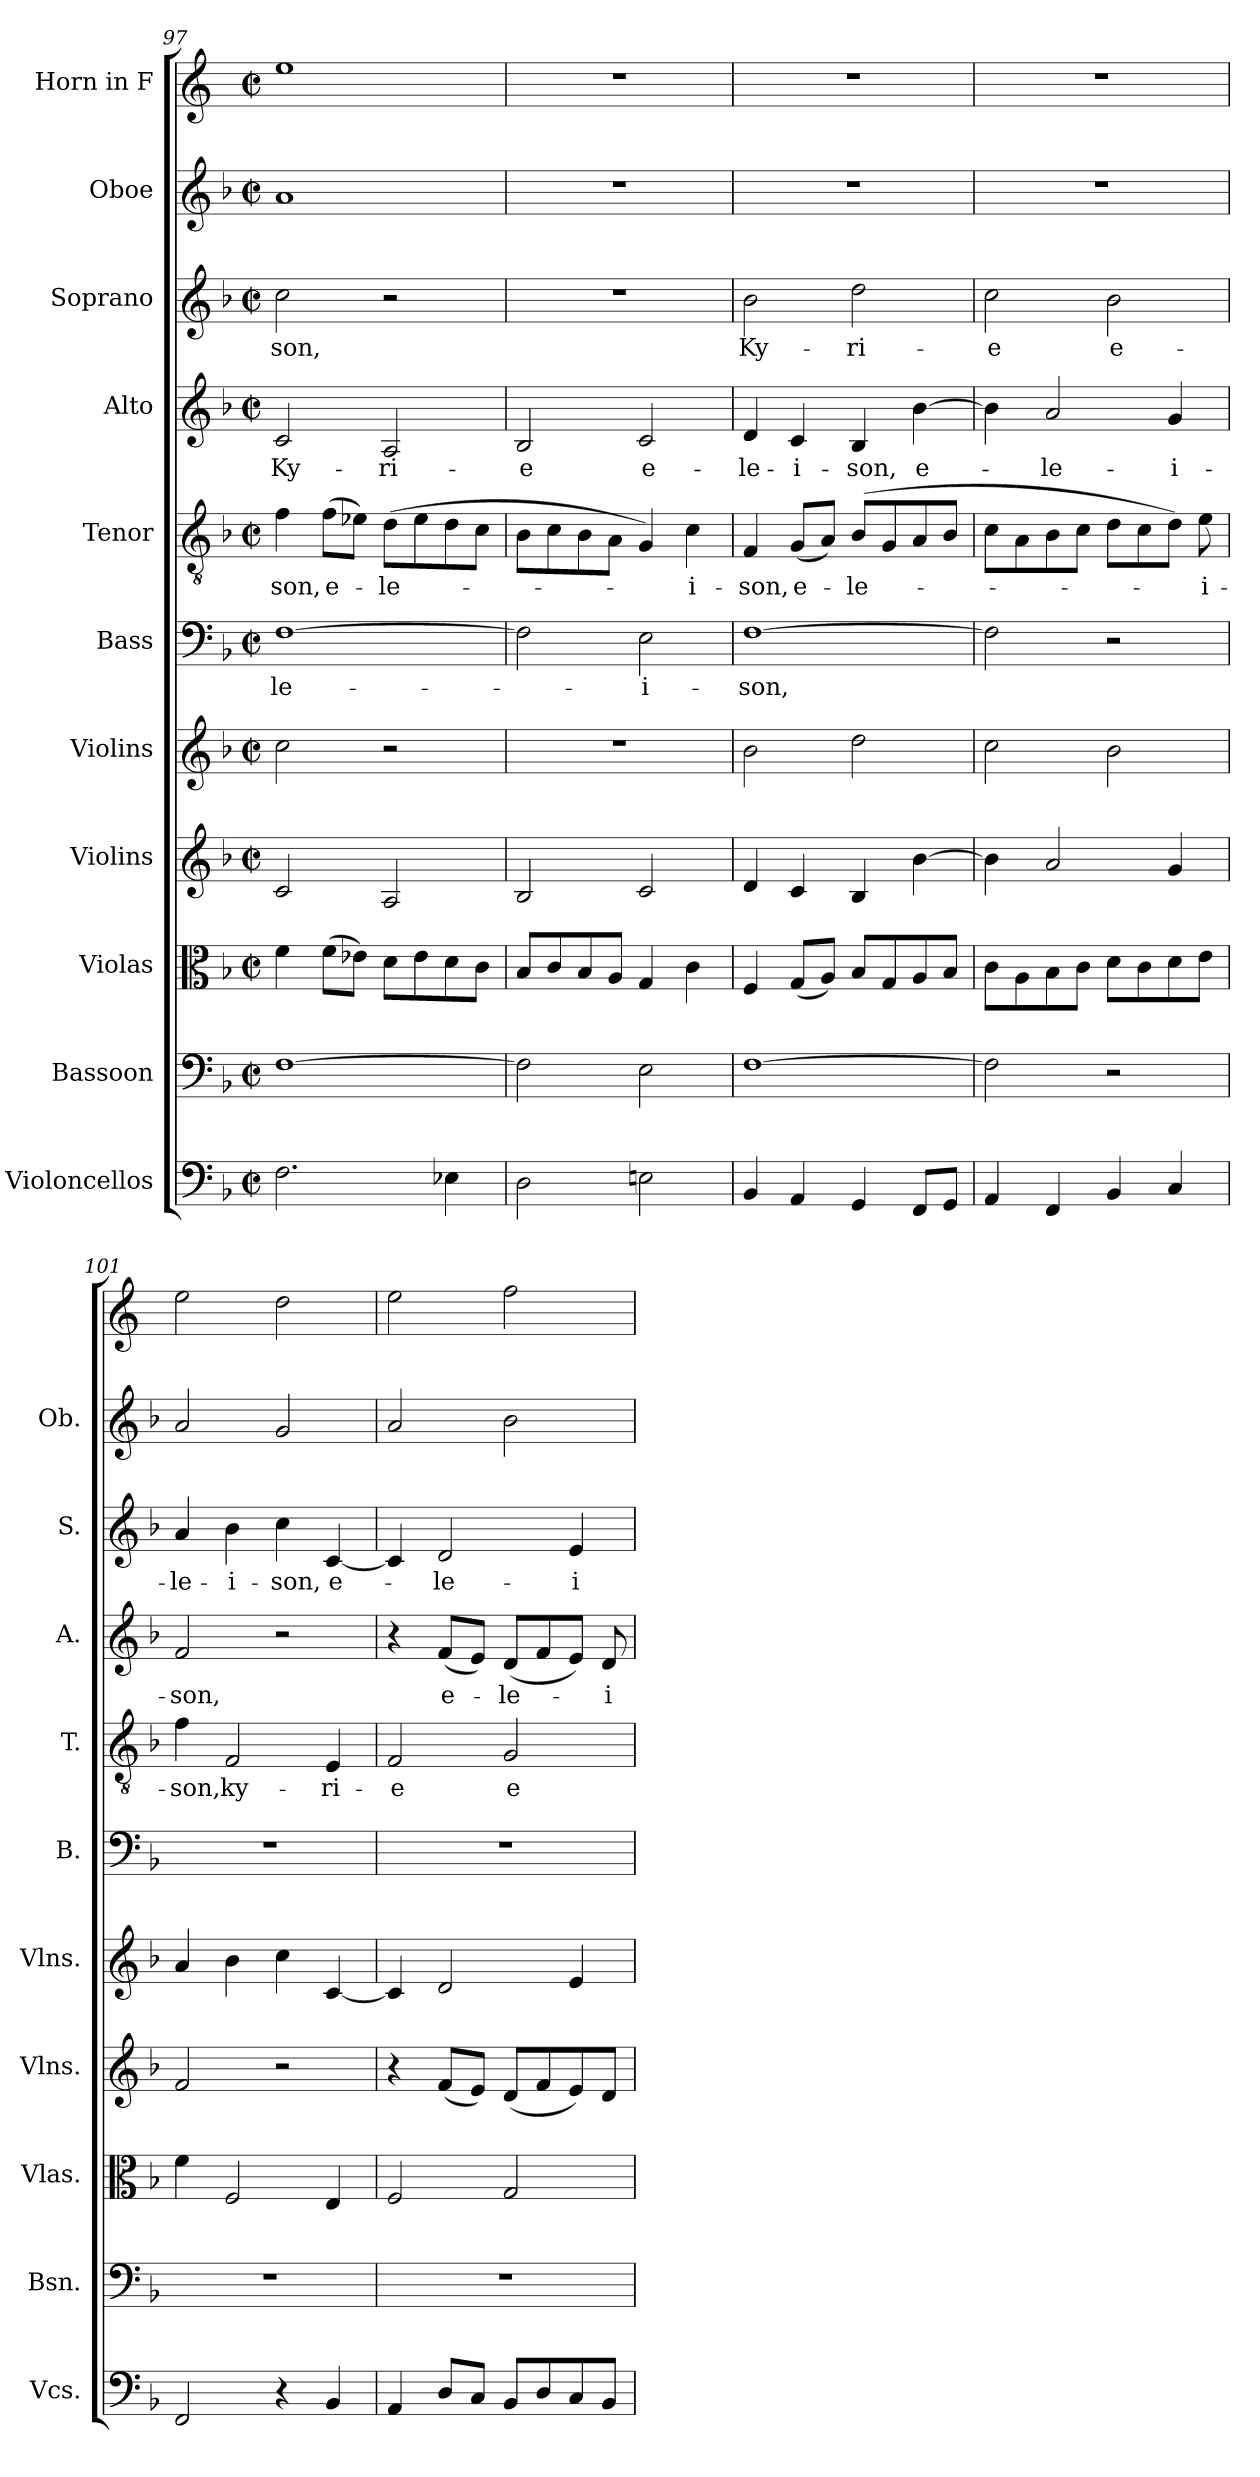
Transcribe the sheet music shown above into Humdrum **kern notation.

**kern	**kern	**kern	**kern	**kern	**kern	**text	**kern	**text	**kern	**text	**kern	**text	**kern	**kern
*part11	*part10	*part9	*part8	*part7	*part6	*part6	*part5	*part5	*part4	*part4	*part3	*part3	*part2	*part1
*staff11	*staff10	*staff9	*staff8	*staff7	*staff6	*staff6	*staff5	*staff5	*staff4	*staff4	*staff3	*staff3	*staff2	*staff1
*I"Violoncellos	*I"Bassoon	*I"Violas	*I"Violins	*I"Violins	*I"Bass	*	*I"Tenor	*	*I"Alto	*	*I"Soprano	*	*I"Oboe	*I"Horn in F
*I'Vcs.	*I'Bsn.	*I'Vlas.	*I'Vlns.	*I'Vlns.	*I'B.	*	*I'T.	*	*I'A.	*	*I'S.	*	*I'Ob.	*
*clefF4	*clefF4	*clefC3	*clefG2	*clefG2	*clefF4	*	*clefGv2	*	*clefG2	*	*clefG2	*	*clefG2	*clefG2
*	*	*	*	*	*	*	*	*	*	*	*	*	*	*ITrd4c7
*k[b-]	*k[b-]	*k[b-]	*k[b-]	*k[b-]	*k[b-]	*	*k[b-]	*	*k[b-]	*	*k[b-]	*	*k[b-]	*k[b-]
*M2/2	*M2/2	*M2/2	*M2/2	*M2/2	*M2/2	*	*M2/2	*	*M2/2	*	*M2/2	*	*M2/2	*M2/2
*met(c|)	*met(c|)	*met(c|)	*met(c|)	*met(c|)	*met(c|)	*	*met(c|)	*	*met(c|)	*	*met(c|)	*	*met(c|)	*met(c|)
=97	=97	=97	=97	=97	=97	=97	=97	=97	=97	=97	=97	=97	=97	=97
!	!	!	!	!	!	!LO:LY:b	!	!LO:LY:b	!	!LO:LY:b	!	!LO:LY:b	!	!
2.F\	[1F	4f\	2c/	2cc\	[1F	-le-	4f\	-son,	2c/	Ky-	2cc\	-son,	1a	1a
!	!	!	!	!	!	!	!	!LO:LY:b	!	!	!	!	!	!
.	.	(>8f\L	.	.	.	.	(>8f\L	e-	.	.	.	.	.	.
.	.	8e-X\J)	.	.	.	.	8e-X\J)	.	.	.	.	.	.	.
!	!	!	!	!	!	!	!	!LO:LY:b	!	!LO:LY:b	!	!	!	!
.	.	8d\L	2A/	2r	.	.	(>8d\L	-le-	2A/	-ri-	2r	.	.	.
.	.	8e-\	.	.	.	.	8e-\	.	.	.	.	.	.	.
4E-X\	.	8d\	.	.	.	.	8d\	.	.	.	.	.	.	.
.	.	8c\J	.	.	.	.	8c\J	.	.	.	.	.	.	.
=98	=98	=98	=98	=98	=98	=98	=98	=98	=98	=98	=98	=98	=98	=98
!	!	!	!	!	!	!	!	!	!	!LO:LY:b	!	!	!	!
2D\	2F\]	8B-/L	2B-/	1r	2F\]	.	8B-\L	.	2B-/	-e	1r	.	1r	1r
.	.	8c/	.	.	.	.	8c\	.	.	.	.	.	.	.
.	.	8B-/	.	.	.	.	8B-\	.	.	.	.	.	.	.
.	.	8A/J	.	.	.	.	8A\J	.	.	.	.	.	.	.
!	!	!	!	!	!	!LO:LY:b	!	!	!	!LO:LY:b	!	!	!	!
2En\	2E\	4G/	2c/	.	2E\	-i-	4G/)	.	2c/	e-	.	.	.	.
!	!	!	!	!	!	!	!	!LO:LY:b	!	!	!	!	!	!
.	.	4c\	.	.	.	.	4c\	-i-	.	.	.	.	.	.
=99	=99	=99	=99	=99	=99	=99	=99	=99	=99	=99	=99	=99	=99	=99
!	!	!	!	!	!	!LO:LY:b	!	!LO:LY:b	!	!LO:LY:b	!	!LO:LY:b	!	!
4BB-/	[1F	4F/	4d/	2b-\	[1F	-son,	4F/	-son,	4d/	-le-	2b-\	Ky-	1r	1r
!	!	!	!	!	!	!	!	!LO:LY:b	!	!LO:LY:b	!	!	!	!
4AA/	.	(<8G/L	4c/	.	.	.	(<8G/L	e-	4c/	-i-	.	.	.	.
.	.	8A/J)	.	.	.	.	8A/J)	.	.	.	.	.	.	.
!	!	!	!	!	!	!	!	!LO:LY:b	!	!LO:LY:b	!	!LO:LY:b	!	!
4GG/	.	8B-/L	4B-/	2dd\	.	.	(>8B-/L	-le-	4B-/	-son,	2dd\	-ri-	.	.
.	.	8G/	.	.	.	.	8G/	.	.	.	.	.	.	.
!	!	!	!	!	!	!	!	!	!	!LO:LY:b	!	!	!	!
8FF/L	.	8A/	[4b-\	.	.	.	8A/	.	[4b-\	e-	.	.	.	.
8GG/J	.	8B-/J	.	.	.	.	8B-/J	.	.	.	.	.	.	.
=100	=100	=100	=100	=100	=100	=100	=100	=100	=100	=100	=100	=100	=100	=100
!	!	!	!	!	!	!	!	!	!	!	!	!LO:LY:b	!	!
4AA/	2F\]	8c\L	4b-\]	2cc\	2F\]	.	8c\L	.	4b-\]	.	2cc\	-e	1r	1r
.	.	8A\	.	.	.	.	8A\	.	.	.	.	.	.	.
!	!	!	!	!	!	!	!	!	!	!LO:LY:b	!	!	!	!
4FF/	.	8B-\	2a/	.	.	.	8B-\	.	2a/	-le-	.	.	.	.
.	.	8c\J	.	.	.	.	8c\J	.	.	.	.	.	.	.
!	!	!	!	!	!	!	!	!	!	!	!	!LO:LY:b	!	!
4BB-/	2r	8d\L	.	2b-\	2r	.	8d\L	.	.	.	2b-\	e-	.	.
.	.	8c\	.	.	.	.	8c\	.	.	.	.	.	.	.
!	!	!	!	!	!	!	!	!	!	!LO:LY:b	!	!	!	!
4C/	.	8d\	4g/	.	.	.	8d\J)	.	4g/	-i-	.	.	.	.
!	!	!	!	!	!	!	!	!LO:LY:b	!	!	!	!	!	!
.	.	8e\J	.	.	.	.	8e\	-i-	.	.	.	.	.	.
=101	=101	=101	=101	=101	=101	=101	=101	=101	=101	=101	=101	=101	=101	=101
!	!	!	!	!	!	!	!	!LO:LY:b	!	!LO:LY:b	!	!LO:LY:b	!	!
2FF/	1r	4f\	2f/	4a/	1r	.	4f\	-son,	2f/	-son,	4a/	-le-	2a/	2a\
!	!	!	!	!	!	!	!	!LO:LY:b	!	!	!	!LO:LY:b	!	!
.	.	2F/	.	4b-\	.	.	2F/	ky-	.	.	4b-\	-i-	.	.
!	!	!	!	!	!	!	!	!	!	!	!	!LO:LY:b	!	!
4r	.	.	2r	4cc\	.	.	.	.	2r	.	4cc\	-son,	2g/	2g\
!	!	!	!	!	!	!	!	!LO:LY:b	!	!	!	!LO:LY:b	!	!
4BB-/	.	4E/	.	[4c/	.	.	4E/	-ri-	.	.	[4c/	e-	.	.
!!LO:LB:g=z
=102	=102	=102	=102	=102	=102	=102	=102	=102	=102	=102	=102	=102	=102	=102
!	!	!	!	!	!	!	!	!LO:LY:b	!	!	!	!	!	!
4AA/	1r	2F/	4r	4c/]	1r	.	2F/	-e	4r	.	4c/]	.	2a/	2a\
!	!	!	!	!	!	!	!	!	!	!LO:LY:b	!	!LO:LY:b	!	!
8D/L	.	.	(<8f/L	2d/	.	.	.	.	(<8f/L	e-	2d/	-le-	.	.
8C/J	.	.	8e/J)	.	.	.	.	.	8e/J)	.	.	.	.	.
!	!	!	!	!	!	!	!	!LO:LY:b	!	!LO:LY:b	!	!	!	!
8BB-/L	.	2G/	(<8d/L	.	.	.	2G/	e-	(<8d/L	-le-	.	.	2b-\	2b-\
8D/	.	.	8f/	.	.	.	.	.	8f/	.	.	.	.	.
!	!	!	!	!	!	!	!	!	!	!	!	!LO:LY:b	!	!
8C/	.	.	8e/)	4e/	.	.	.	.	8e/J)	.	4e/	-i-	.	.
!	!	!	!	!	!	!	!	!	!	!LO:LY:b	!	!	!	!
8BB-/J	.	.	8d/J	.	.	.	.	.	8d/	-i-	.	.	.	.
=	=	=	=	=	=	=	=	=	=	=	=	=	=	=
*-	*-	*-	*-	*-	*-	*-	*-	*-	*-	*-	*-	*-	*-	*-
